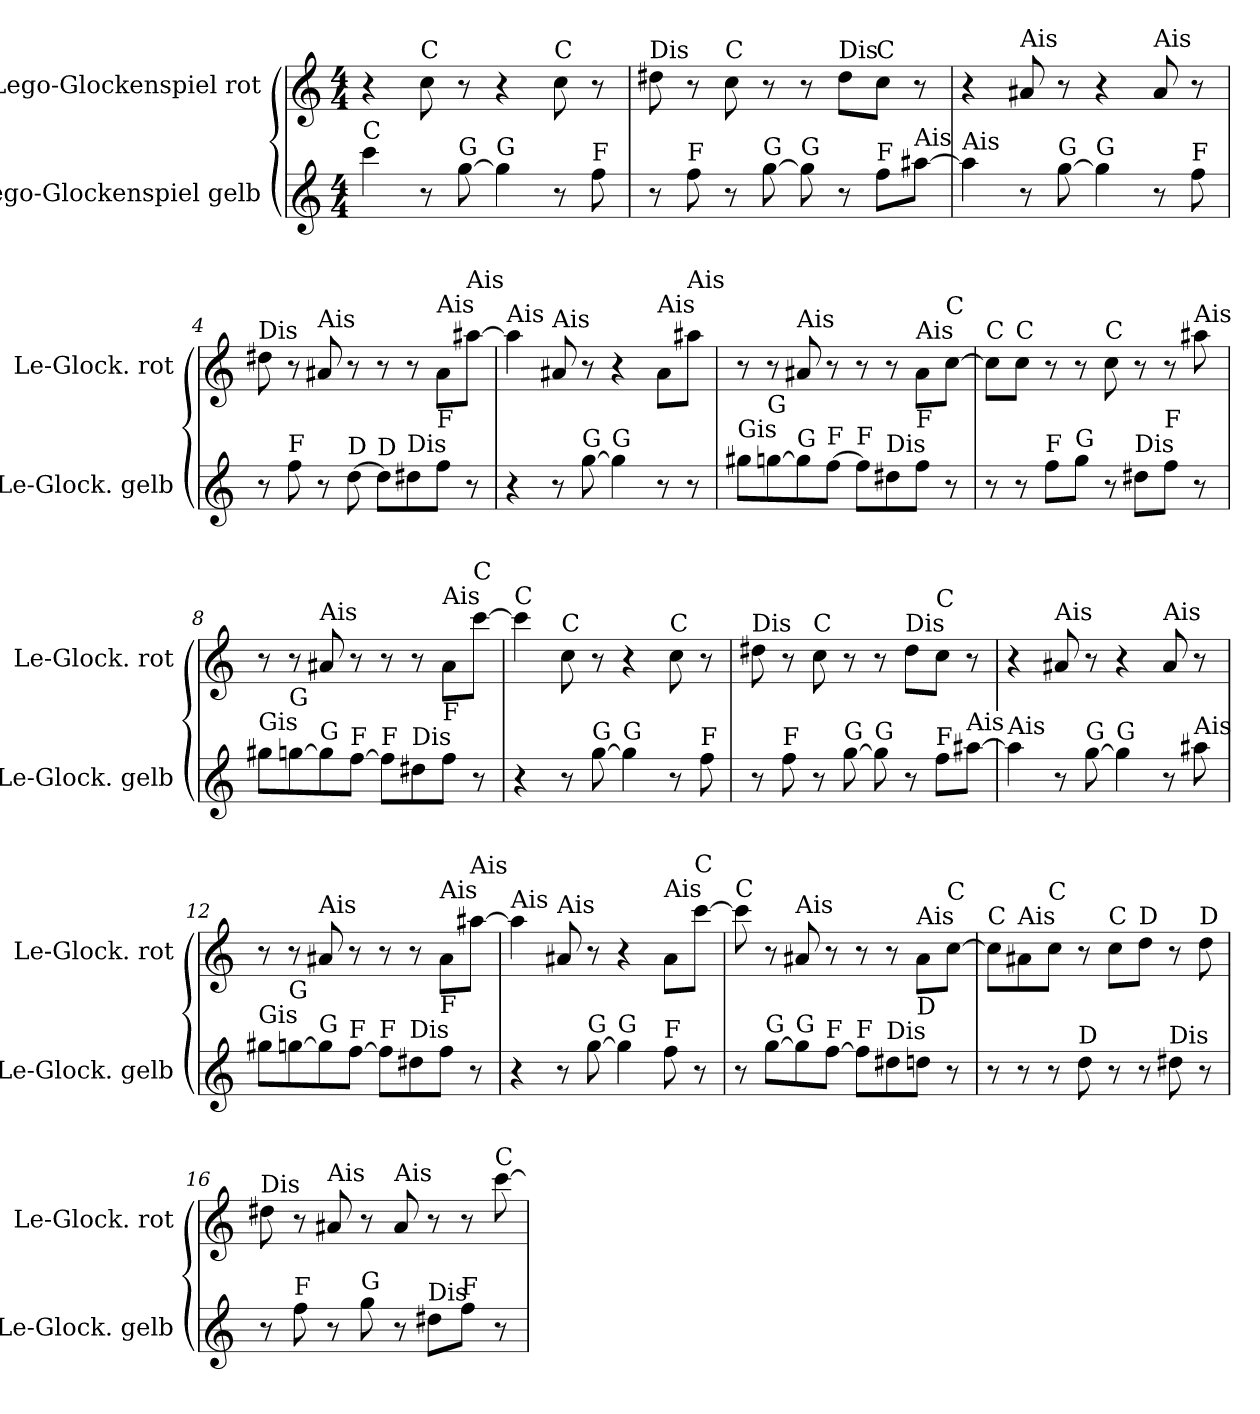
**kern	**kern
*part2	*part1
*staff2	*staff1
*I"Lego-Glockenspiel gelb	*I"Lego-Glockenspiel rot
*I'Le-Glock. gelb	*I'Le-Glock. rot
*clefG2	*clefG2
*k[]	*k[]
*M4/4	*M4/4
*MM130	*MM130
=1	=1
!LO:TX:a:t=C	!
4ccc\	4r
!	!LO:TX:a:t=C
8r	8cc\
!LO:TX:a:t=G	!
[8gg\	8r
!LO:TX:a:t=G	!
4gg\]	4r
!	!LO:TX:a:t=C
8r	8cc\
!LO:TX:a:t=F	!
8ff\	8r
=2	=2
!	!LO:TX:a:t=Dis
8r	8dd#X\
!LO:TX:a:t=F	!
8ff\	8r
!	!LO:TX:a:t=C
8r	8cc\
!LO:TX:a:t=G	!
[8gg\	8r
!LO:TX:a:t=G	!
8gg\]	8r
!	!LO:TX:a:t=Dis
8r	8dd#\L
!	!LO:TX:a:t=C
!LO:TX:a:t=F	!
8ff\L	8cc\J
!LO:TX:a:t=Ais	!
[8aa#X\J	8r
=3	=3
!LO:TX:a:t=Ais	!
4aa#\]	4r
!	!LO:TX:a:t=Ais
8r	8a#X/
!LO:TX:a:t=G	!
[8gg\	8r
!LO:TX:a:t=G	!
4gg\]	4r
!	!LO:TX:a:t=Ais
8r	8a#/
!LO:TX:a:t=F	!
8ff\	8r
=4	=4
!	!LO:TX:a:t=Dis
8r	8dd#X\
!LO:TX:a:t=F	!
8ff\	8r
!	!LO:TX:a:t=Ais
8r	8a#X/
!LO:TX:a:t=D	!
[8dd\	8r
!LO:TX:a:t=D	!
8dd\L]	8r
!LO:TX:a:t=Dis	!
8dd#X\	8r
!	!LO:TX:a:t=Ais
!LO:TX:a:t=F	!
8ff\J	8a#\L
!	!LO:TX:a:t=Ais
8r	[8aa#X\J
=5	=5
!	!LO:TX:a:t=Ais
4r	4aa#\]
!	!LO:TX:a:t=Ais
8r	8a#X/
!LO:TX:a:t=G	!
[8gg\	8r
!LO:TX:a:t=G	!
4gg\]	4r
!	!LO:TX:a:t=Ais
8r	8a#\L
!	!LO:TX:a:t=Ais
8r	8aa#X\J
=6	=6
!LO:TX:a:t=Gis	!
8gg#X\L	8r
!LO:TX:a:t=G	!
[8ggn\	8r
!	!LO:TX:a:t=Ais
!LO:TX:a:t=G	!
8gg\]	8a#X/
!LO:TX:a:t=F	!
[8ff\J	8r
!LO:TX:a:t=F	!
8ff\L]	8r
!LO:TX:a:t=Dis	!
8dd#X\	8r
!	!LO:TX:a:t=Ais
!LO:TX:a:t=F	!
8ff\J	8a#\L
!	!LO:TX:a:t=C
8r	[8cc\J
=7	=7
!	!LO:TX:a:t=C
8r	8cc\L]
!	!LO:TX:a:t=C
8r	8cc\J
!LO:TX:a:t=F	!
8ff\L	8r
!LO:TX:a:t=G	!
8gg\J	8r
!	!LO:TX:a:t=C
8r	8cc\
!LO:TX:a:t=Dis	!
8dd#X\L	8r
!LO:TX:a:t=F	!
8ff\J	8r
!	!LO:TX:a:t=Ais
8r	8aa#X\
=8	=8
!LO:TX:a:t=Gis	!
8gg#X\L	8r
!LO:TX:a:t=G	!
[8ggn\	8r
!	!LO:TX:a:t=Ais
!LO:TX:a:t=G	!
8gg\]	8a#X/
!LO:TX:a:t=F	!
[8ff\J	8r
!LO:TX:a:t=F	!
8ff\L]	8r
!LO:TX:a:t=Dis	!
8dd#X\	8r
!	!LO:TX:a:t=Ais
!LO:TX:a:t=F	!
8ff\J	8a#\L
!	!LO:TX:a:t=C
8r	[8ccc\J
=9	=9
!	!LO:TX:a:t=C
4r	4ccc\]
!	!LO:TX:a:t=C
8r	8cc\
!LO:TX:a:t=G	!
[8gg\	8r
!LO:TX:a:t=G	!
4gg\]	4r
!	!LO:TX:a:t=C
8r	8cc\
!LO:TX:a:t=F	!
8ff\	8r
=10	=10
!	!LO:TX:a:t=Dis
8r	8dd#X\
!LO:TX:a:t=F	!
8ff\	8r
!	!LO:TX:a:t=C
8r	8cc\
!LO:TX:a:t=G	!
[8gg\	8r
!LO:TX:a:t=G	!
8gg\]	8r
!	!LO:TX:a:t=Dis
8r	8dd#\L
!	!LO:TX:a:t=C
!LO:TX:a:t=F	!
8ff\L	8cc\J
!LO:TX:a:t=Ais	!
[8aa#X\J	8r
=11	=11
!LO:TX:a:t=Ais	!
4aa#\]	4r
!	!LO:TX:a:t=Ais
8r	8a#X/
!LO:TX:a:t=G	!
[8gg\	8r
!LO:TX:a:t=G	!
4gg\]	4r
!	!LO:TX:a:t=Ais
8r	8a#/
!LO:TX:a:t=Ais	!
8aa#X\	8r
=12	=12
!LO:TX:a:t=Gis	!
8gg#X\L	8r
!LO:TX:a:t=G	!
[8ggn\	8r
!	!LO:TX:a:t=Ais
!LO:TX:a:t=G	!
8gg\]	8a#X/
!LO:TX:a:t=F	!
[8ff\J	8r
!LO:TX:a:t=F	!
8ff\L]	8r
!LO:TX:a:t=Dis	!
8dd#X\	8r
!	!LO:TX:a:t=Ais
!LO:TX:a:t=F	!
8ff\J	8a#\L
!	!LO:TX:a:t=Ais
8r	[8aa#X\J
=13	=13
!	!LO:TX:a:t=Ais
4r	4aa#\]
!	!LO:TX:a:t=Ais
8r	8a#X/
!LO:TX:a:t=G	!
[8gg\	8r
!LO:TX:a:t=G	!
4gg\]	4r
!	!LO:TX:a:t=Ais
!LO:TX:a:t=F	!
8ff\	8a#\L
!	!LO:TX:a:t=C
8r	[8ccc\J
=14	=14
!	!LO:TX:a:t=C
8r	8ccc\]
!LO:TX:a:t=G	!
[8gg\L	8r
!	!LO:TX:a:t=Ais
!LO:TX:a:t=G	!
8gg\]	8a#X/
!LO:TX:a:t=F	!
[8ff\J	8r
!LO:TX:a:t=F	!
8ff\L]	8r
!LO:TX:a:t=Dis	!
8dd#X\	8r
!	!LO:TX:a:t=Ais
!LO:TX:a:t=D	!
8ddn\J	8a#\L
!	!LO:TX:a:t=C
8r	[8cc\J
=15	=15
!	!LO:TX:a:t=C
8r	8cc\L]
!	!LO:TX:a:t=Ais
8r	8a#X\
!	!LO:TX:a:t=C
8r	8cc\J
!LO:TX:a:t=D	!
8dd\	8r
!	!LO:TX:a:t=C
8r	8cc\L
!	!LO:TX:a:t=D
8r	8dd\J
!LO:TX:a:t=Dis	!
8dd#X\	8r
!	!LO:TX:a:t=D
8r	8dd\
=16	=16
!	!LO:TX:a:t=Dis
8r	8dd#X\
!LO:TX:a:t=F	!
8ff\	8r
!	!LO:TX:a:t=Ais
8r	8a#X/
!LO:TX:a:t=G	!
8gg\	8r
!	!LO:TX:a:t=Ais
8r	8a#/
!LO:TX:a:t=Dis	!
8dd#X\L	8r
!LO:TX:a:t=F	!
8ff\J	8r
!	!LO:TX:a:t=C
8r	[8ccc\
=	=
*-	*-
